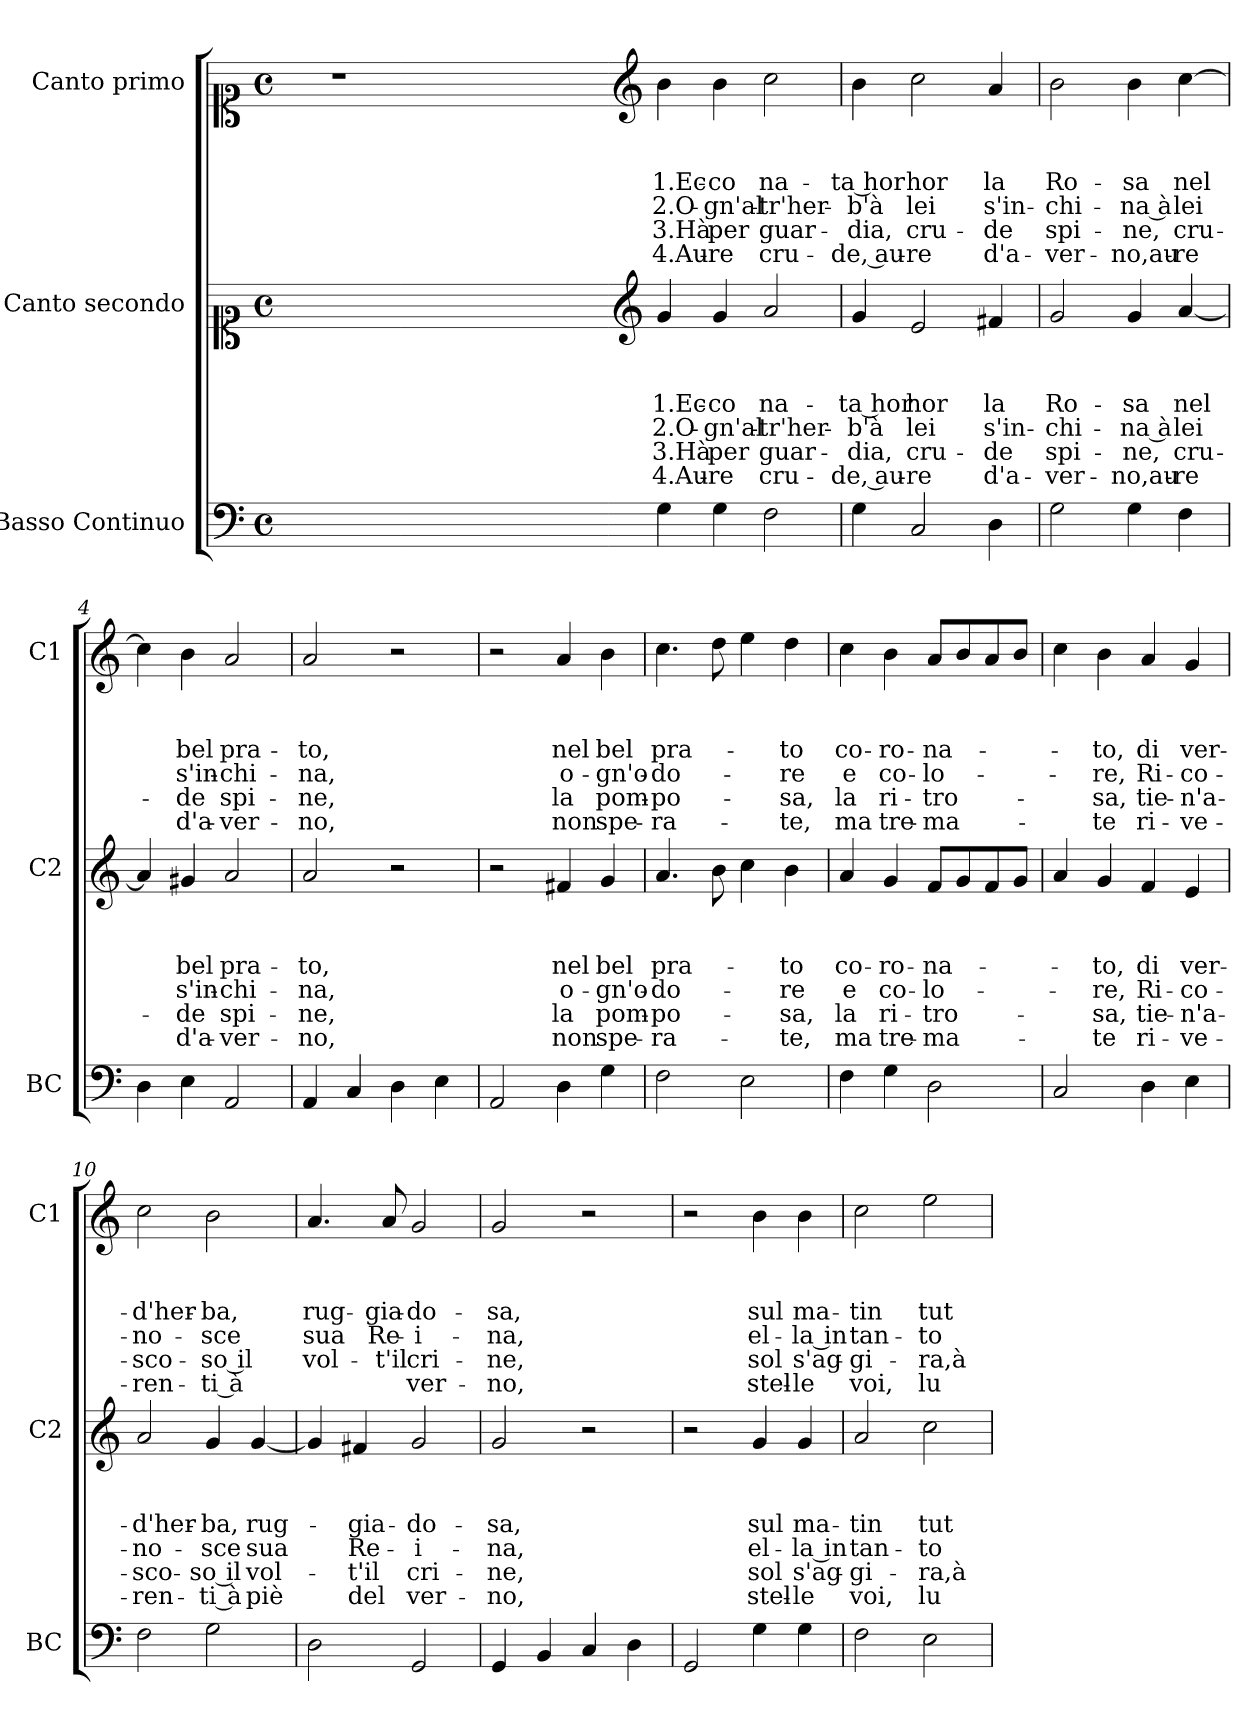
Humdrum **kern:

**kern	**kern	**text	**text	**text	**text	**text	**text	**kern	**text	**text	**text	**text	**text	**text
*part3	*part2	*part2	*part2	*part2	*part2	*part2	*part2	*part1	*part1	*part1	*part1	*part1	*part1	*part1
*staff3	*staff2	*staff2	*staff2	*staff2	*staff2	*staff2	*staff2	*staff1	*staff1	*staff1	*staff1	*staff1	*staff1	*staff1
*I"Basso Continuo	*I"Canto secondo	*	*	*	*	*	*	*I"Canto primo	*	*	*	*	*	*
*I'BC	*I'C2	*	*	*	*	*	*	*I'C1	*	*	*	*	*	*
*clefF4	*clefC1	*	*	*	*	*	*	*clefC1	*	*	*	*	*	*
*k[]	*k[]	*	*	*	*	*	*	*k[]	*	*	*	*	*	*
*C:	*C:	*	*	*	*	*	*	*C:	*	*	*	*	*	*
*M4/4	*M4/4	*	*	*	*	*	*	*M4/4	*	*	*	*	*	*
*met(c)	*met(c)	*	*	*	*	*	*	*met(c)	*	*	*	*	*	*
=	=	=	=	=	=	=	=	=	=	=	=	=	=	=
1ryy	1ryy	.	.	.	.	.	.	1r	.	.	.	.	.	.
=1X-	=1X-	=1X-	=1X-	=1X-	=1X-	=1X-	=1X-	=1X-	=1X-	=1X-	=1X-	=1X-	=1X-	=1X-
4ryy	4ryy	.	.	.	.	.	.	4ryy	.	.	.	.	.	.
4ryy	4ryy	.	.	.	.	.	.	4ryy	.	.	.	.	.	.
4ryy	4ryy	.	.	.	.	.	.	4ryy	.	.	.	.	.	.
4ryy	4ryy	.	.	.	.	.	.	4ryy	.	.	.	.	.	.
=1-	=1-	=1-	=1-	=1-	=1-	=1-	=1-	=1-	=1-	=1-	=1-	=1-	=1-	=1-
*	*clefG2	*	*	*	*	*	*	*clefG2	*	*	*	*	*	*
!	!	!	!	!LO:LY:b	!LO:LY:b	!LO:LY:b	!LO:LY:b	!	!	!	!LO:LY:b	!LO:LY:b	!LO:LY:b	!LO:LY:b
4G\	4g/	.	.	1.Ec-	2.O-	3.Hà	4.Au-	4b\	.	.	1.Ec-	2.O-	3.Hà	4.Au-
!	!	!	!	!LO:LY:b	!LO:LY:b	!LO:LY:b	!LO:LY:b	!	!	!	!LO:LY:b	!LO:LY:b	!LO:LY:b	!LO:LY:b
4G\	4g/	.	.	-co	-gn'al-	per	-re	4b\	.	.	-co	-gn'al-	per	-re
!	!	!	!	!LO:LY:b	!LO:LY:b	!LO:LY:b	!LO:LY:b	!	!	!	!LO:LY:b	!LO:LY:b	!LO:LY:b	!LO:LY:b
2F\	2a/	.	.	na-	-tr'her-	guar-	cru-	2cc\	.	.	na-	-tr'her-	guar-	cru-
=2	=2	=2	=2	=2	=2	=2	=2	=2	=2	=2	=2	=2	=2	=2
!	!	!	!	!LO:LY:b	!LO:LY:b	!LO:LY:b	!LO:LY:b	!	!	!	!LO:LY:b	!LO:LY:b	!LO:LY:b	!LO:LY:b
4G\	4g/	.	.	-ta hor	-b'à	-dia,	-de, au-	4b\	.	.	-ta hor	-b'à	-dia,	-de, au-
!	!	!	!	!LO:LY:b	!LO:LY:b	!LO:LY:b	!LO:LY:b	!	!	!	!LO:LY:b	!LO:LY:b	!LO:LY:b	!LO:LY:b
2C/	2e/	.	.	hor	lei	cru-	-re	2cc\	.	.	hor	lei	cru-	-re
!	!	!	!	!LO:LY:b	!LO:LY:b	!LO:LY:b	!LO:LY:b	!	!	!	!LO:LY:b	!LO:LY:b	!LO:LY:b	!LO:LY:b
4D\	4f#X/	.	.	la	s'in-	-de	d'a-	4a/	.	.	la	s'in-	-de	d'a-
=3	=3	=3	=3	=3	=3	=3	=3	=3	=3	=3	=3	=3	=3	=3
!	!	!	!	!LO:LY:b	!LO:LY:b	!LO:LY:b	!LO:LY:b	!	!	!	!LO:LY:b	!LO:LY:b	!LO:LY:b	!LO:LY:b
2G\	2g/	.	.	Ro-	-chi-	spi-	-ver-	2b\	.	.	Ro-	-chi-	spi-	-ver-
!	!	!	!	!LO:LY:b	!LO:LY:b	!LO:LY:b	!LO:LY:b	!	!	!	!LO:LY:b	!LO:LY:b	!LO:LY:b	!LO:LY:b
4G\	4g/	.	.	-sa	-na à	-ne,	-no,au-	4b\	.	.	-sa	-na à	-ne,	-no,au-
!	!	!	!	!LO:LY:b	!LO:LY:b	!LO:LY:b	!LO:LY:b	!	!	!	!LO:LY:b	!LO:LY:b	!LO:LY:b	!LO:LY:b
4F\	[4a/	.	.	nel	lei	cru-	-re	[4cc\	.	.	nel	lei	cru-	-re
=4	=4	=4	=4	=4	=4	=4	=4	=4	=4	=4	=4	=4	=4	=4
4D\	4a/]	.	.	.	.	.	.	4cc\]	.	.	.	.	.	.
!	!	!	!	!LO:LY:b	!LO:LY:b	!LO:LY:b	!LO:LY:b	!	!	!	!LO:LY:b	!LO:LY:b	!LO:LY:b	!LO:LY:b
4E\	4g#X/	.	.	bel	s'in-	-de	d'a-	4b\	.	.	bel	s'in-	-de	d'a-
!	!	!	!	!LO:LY:b	!LO:LY:b	!LO:LY:b	!LO:LY:b	!	!	!	!LO:LY:b	!LO:LY:b	!LO:LY:b	!LO:LY:b
2AA/	2a/	.	.	pra-	-chi-	spi-	-ver-	2a/	.	.	pra-	-chi-	spi-	-ver-
=5	=5	=5	=5	=5	=5	=5	=5	=5	=5	=5	=5	=5	=5	=5
!	!	!	!	!LO:LY:b	!LO:LY:b	!LO:LY:b	!LO:LY:b	!	!	!	!LO:LY:b	!LO:LY:b	!LO:LY:b	!LO:LY:b
4AA/	2a/	.	.	-to,	-na,	-ne,	-no,	2a/	.	.	-to,	-na,	-ne,	-no,
4C/	.	.	.	.	.	.	.	.	.	.	.	.	.	.
4D\	2r	.	.	.	.	.	.	2r	.	.	.	.	.	.
4E\	.	.	.	.	.	.	.	.	.	.	.	.	.	.
=6	=6	=6	=6	=6	=6	=6	=6	=6	=6	=6	=6	=6	=6	=6
2AA/	2r	.	.	.	.	.	.	2r	.	.	.	.	.	.
!	!	!	!	!LO:LY:b	!LO:LY:b	!LO:LY:b	!LO:LY:b	!	!	!	!LO:LY:b	!LO:LY:b	!LO:LY:b	!LO:LY:b
4D\	4f#X/	.	.	nel	o-	la	non	4a/	.	.	nel	o-	la	non
!	!	!	!	!LO:LY:b	!LO:LY:b	!LO:LY:b	!LO:LY:b	!	!	!	!LO:LY:b	!LO:LY:b	!LO:LY:b	!LO:LY:b
4G\	4g/	.	.	bel	-gn'o-	pom-	spe-	4b\	.	.	bel	-gn'o-	pom-	spe-
!!LO:LB:g=z
=7	=7	=7	=7	=7	=7	=7	=7	=7	=7	=7	=7	=7	=7	=7
!	!	!	!	!LO:LY:b	!LO:LY:b	!LO:LY:b	!LO:LY:b	!	!	!	!LO:LY:b	!LO:LY:b	!LO:LY:b	!LO:LY:b
2F\	4.a/	.	.	pra-	-do-	-po-	-ra-	4.cc\	.	.	pra-	-do-	-po-	-ra-
.	8b\	.	.	.	.	.	.	8dd\	.	.	.	.	.	.
2E\	4cc\	.	.	.	.	.	.	4ee\	.	.	.	.	.	.
!	!	!	!	!LO:LY:b	!LO:LY:b	!LO:LY:b	!LO:LY:b	!	!	!	!LO:LY:b	!LO:LY:b	!LO:LY:b	!LO:LY:b
.	4b\	.	.	-to	-re	-sa,	-te,	4dd\	.	.	-to	-re	-sa,	-te,
=8	=8	=8	=8	=8	=8	=8	=8	=8	=8	=8	=8	=8	=8	=8
!	!	!	!	!LO:LY:b	!LO:LY:b	!LO:LY:b	!LO:LY:b	!	!	!	!LO:LY:b	!LO:LY:b	!LO:LY:b	!LO:LY:b
4F\	4a/	.	.	co-	e	la	ma	4cc\	.	.	co-	e	la	ma
!	!	!	!	!LO:LY:b	!LO:LY:b	!LO:LY:b	!LO:LY:b	!	!	!	!LO:LY:b	!LO:LY:b	!LO:LY:b	!LO:LY:b
4G\	4g/	.	.	-ro-	co-	ri-	tre-	4b\	.	.	-ro-	co-	ri-	tre-
!	!	!	!	!LO:LY:b	!LO:LY:b	!LO:LY:b	!LO:LY:b	!	!	!	!LO:LY:b	!LO:LY:b	!LO:LY:b	!LO:LY:b
2D\	8f/L	.	.	-na-	-lo-	-tro-	-ma-	8a/L	.	.	-na-	-lo-	-tro-	-ma-
.	8g/	.	.	.	.	.	.	8b/	.	.	.	.	.	.
.	8f/	.	.	.	.	.	.	8a/	.	.	.	.	.	.
.	8g/J	.	.	.	.	.	.	8b/J	.	.	.	.	.	.
=9	=9	=9	=9	=9	=9	=9	=9	=9	=9	=9	=9	=9	=9	=9
2C/	4a/	.	.	.	.	.	.	4cc\	.	.	.	.	.	.
!	!	!	!	!LO:LY:b	!LO:LY:b	!LO:LY:b	!LO:LY:b	!	!	!	!LO:LY:b	!LO:LY:b	!LO:LY:b	!LO:LY:b
.	4g/	.	.	-to,	-re,	-sa,	-te	4b\	.	.	-to,	-re,	-sa,	-te
!	!	!	!	!LO:LY:b	!LO:LY:b	!LO:LY:b	!LO:LY:b	!	!	!	!LO:LY:b	!LO:LY:b	!LO:LY:b	!LO:LY:b
4D\	4f/	.	.	di	Ri-	tie-	ri-	4a/	.	.	di	Ri-	tie-	ri-
!	!	!	!	!LO:LY:b	!LO:LY:b	!LO:LY:b	!LO:LY:b	!	!	!	!LO:LY:b	!LO:LY:b	!LO:LY:b	!LO:LY:b
4E\	4e/	.	.	ver-	-co-	-n'a-	-ve-	4g/	.	.	ver-	-co-	-n'a-	-ve-
=10	=10	=10	=10	=10	=10	=10	=10	=10	=10	=10	=10	=10	=10	=10
!	!	!	!	!LO:LY:b	!LO:LY:b	!LO:LY:b	!LO:LY:b	!	!	!	!LO:LY:b	!LO:LY:b	!LO:LY:b	!LO:LY:b
2F\	2a/	.	.	-d'her-	-no-	-sco-	-ren-	2cc\	.	.	-d'her-	-no-	-sco-	-ren-
!	!	!	!	!LO:LY:b	!LO:LY:b	!LO:LY:b	!LO:LY:b	!	!	!	!LO:LY:b	!LO:LY:b	!LO:LY:b	!LO:LY:b
2G\	4g/	.	.	-ba,	-sce	-so il	-ti à	2b\	.	.	-ba,	-sce	-so il	-ti à
!	!	!	!	!LO:LY:b	!LO:LY:b	!LO:LY:b	!LO:LY:b	!	!	!	!	!	!	!
.	[4g/	.	.	rug-	sua	vol-	piè	.	.	.	.	.	.	.
=11	=11	=11	=11	=11	=11	=11	=11	=11	=11	=11	=11	=11	=11	=11
!	!	!	!	!	!	!	!	!	!	!	!LO:LY:b	!LO:LY:b	!LO:LY:b	!
2D\	4g/]	.	.	.	.	.	.	4.a/	.	.	rug-	sua	vol-	.
!	!	!	!	!LO:LY:b	!LO:LY:b	!LO:LY:b	!LO:LY:b	!	!	!	!	!	!	!
.	4f#X/	.	.	-gia-	Re-	-t'il	del	.	.	.	.	.	.	.
!	!	!	!	!	!	!	!	!	!	!	!LO:LY:b	!LO:LY:b	!LO:LY:b	!
.	.	.	.	.	.	.	.	8a/	.	.	-gia-	Re-	-t'il	.
!	!	!	!	!LO:LY:b	!LO:LY:b	!LO:LY:b	!LO:LY:b	!	!	!	!LO:LY:b	!LO:LY:b	!LO:LY:b	!LO:LY:b
2GG/	2g/	.	.	-do-	-i-	cri-	ver-	2g/	.	.	-do-	-i-	cri-	ver-
=12	=12	=12	=12	=12	=12	=12	=12	=12	=12	=12	=12	=12	=12	=12
!	!	!	!	!LO:LY:b	!LO:LY:b	!LO:LY:b	!LO:LY:b	!	!	!	!LO:LY:b	!LO:LY:b	!LO:LY:b	!LO:LY:b
4GG/	2g/	.	.	-sa,	-na,	-ne,	-no,	2g/	.	.	-sa,	-na,	-ne,	-no,
4BB/	.	.	.	.	.	.	.	.	.	.	.	.	.	.
4C/	2r	.	.	.	.	.	.	2r	.	.	.	.	.	.
4D\	.	.	.	.	.	.	.	.	.	.	.	.	.	.
=13	=13	=13	=13	=13	=13	=13	=13	=13	=13	=13	=13	=13	=13	=13
2GG/	2r	.	.	.	.	.	.	2r	.	.	.	.	.	.
!	!	!	!	!LO:LY:b	!LO:LY:b	!LO:LY:b	!LO:LY:b	!	!	!	!LO:LY:b	!LO:LY:b	!LO:LY:b	!LO:LY:b
4G\	4g/	.	.	sul	el-	sol	stel-	4b\	.	.	sul	el-	sol	stel-
!	!	!	!	!LO:LY:b	!LO:LY:b	!LO:LY:b	!LO:LY:b	!	!	!	!LO:LY:b	!LO:LY:b	!LO:LY:b	!LO:LY:b
4G\	4g/	.	.	ma-	-la in	s'ag-	-le	4b\	.	.	ma-	-la in	s'ag-	-le
!!LO:LB:g=z
=14	=14	=14	=14	=14	=14	=14	=14	=14	=14	=14	=14	=14	=14	=14
!	!	!	!	!LO:LY:b	!LO:LY:b	!LO:LY:b	!LO:LY:b	!	!	!	!LO:LY:b	!LO:LY:b	!LO:LY:b	!LO:LY:b
2F\	2a/	.	.	-tin	tan-	-gi-	voi,	2cc\	.	.	-tin	tan-	-gi-	voi,
!	!	!	!	!LO:LY:b	!LO:LY:b	!LO:LY:b	!LO:LY:b	!	!	!	!LO:LY:b	!LO:LY:b	!LO:LY:b	!LO:LY:b
2E\	2cc\	.	.	tut-	-to	-ra,à	lu-	2ee\	.	.	tut-	-to	-ra,à	lu-
=	=	=	=	=	=	=	=	=	=	=	=	=	=	=
*-	*-	*-	*-	*-	*-	*-	*-	*-	*-	*-	*-	*-	*-	*-
